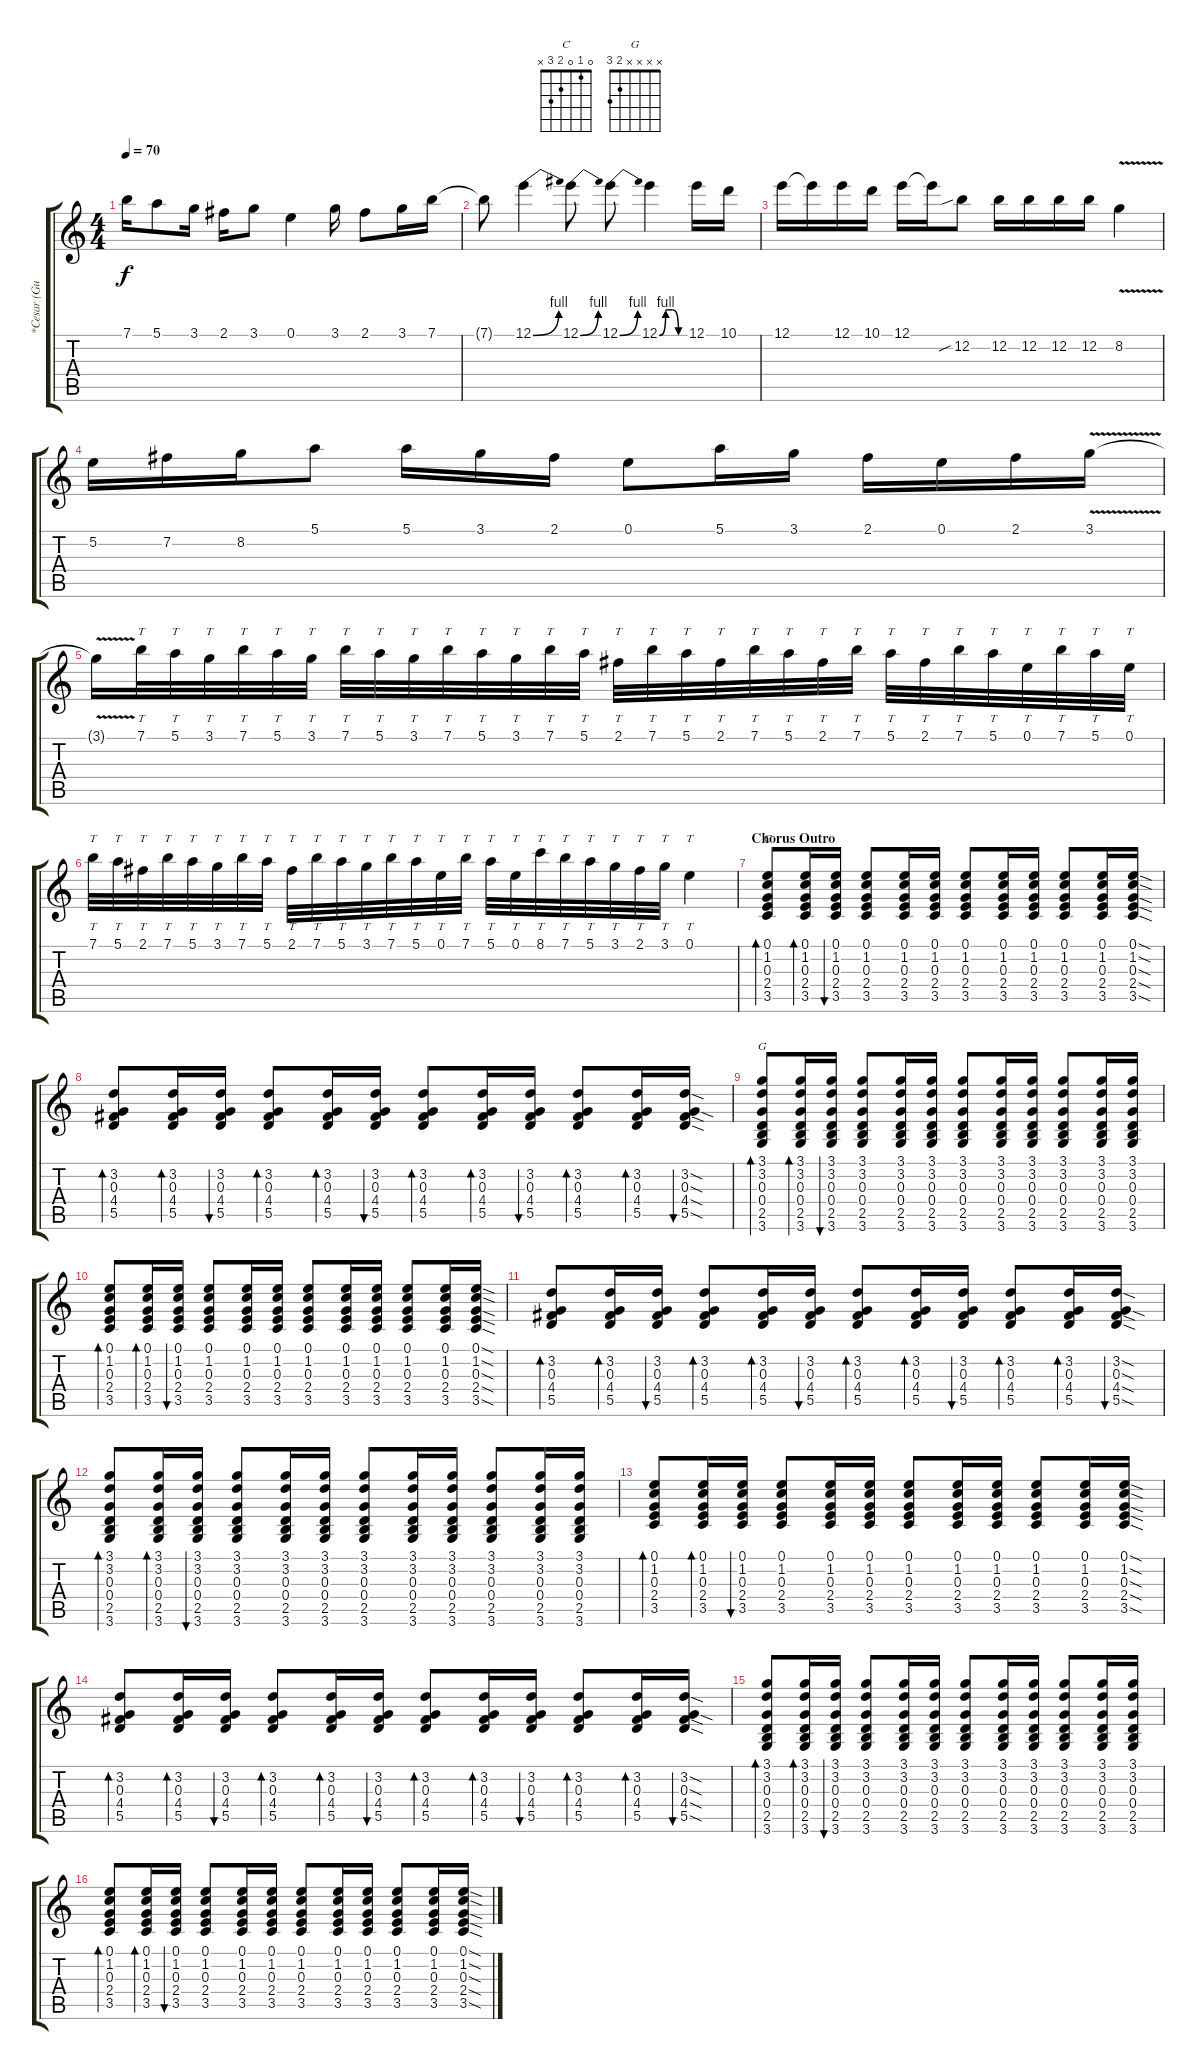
\track ("*Cesar (Guitar I)" "*Cesar (Gu") {instrument electricguitarjazz}
\staff {score tabs}
\tuning (E4 B3 G3 D3 A2 E2) {hide}
\chord ("C" 0 1 0 2 3 x)
\chord ("G" x x x x 2 3)
\ts (4 4)
\tempo 70
\clef g2
\ks c
7.1.16{dy f} 5.1.8 3.1.16 2.1.16 3.1.8 0.1.4 3.1.16 2.1.8 3.1.16 7.1.16 |
7.1{t}.8 12.1{be (bend 0 0 60 4)}.4 12.1{be (bend 0 0 60 4)}.8 12.1{be (bend 0 0 60 4)}.8 12.1{be (custom 0 0 15 4 30 4 45 0 60 0)}.4 12.1.16 10.1.16 |
12.1.16 12.1{t}.16 12.1.16 10.1.16 12.1.16 12.1{t}.16 12.2{sib}.8 12.2.16 12.2.16 12.2.16 12.2.16 8.2{v}.4 |
5.2.16 7.2.16 8.2.16 5.1.8 5.1.16 3.1.16 2.1.16 0.1.8 5.1.16 3.1.16 2.1.16 0.1.16 2.1.16 3.1{v}.16 |
3.1{t}.16 7.1.32{tt volume 0} 5.1.32{tt} 3.1.32{tt} 7.1.32{tt} 5.1.32{tt} 3.1.32{tt} 7.1.32{tt} 5.1.32{tt} 3.1.32{tt} 7.1.32{tt} 5.1.32{tt} 3.1.32{tt} 7.1.32{tt} 5.1.32{tt} 2.1.32{tt} 7.1.32{tt} 5.1.32{tt} 2.1.32{tt} 7.1.32{tt} 5.1.32{tt} 2.1.32{tt} 7.1.32{tt} 5.1.32{tt} 2.1.32{tt} 7.1.32{tt} 5.1.32{tt} 0.1.32{tt} 7.1.32{tt} 5.1.32{tt} 0.1.32{tt} |
7.1.32{tt} 5.1.32{tt} 2.1.32{tt} 7.1.32{tt} 5.1.32{tt} 3.1.32{tt} 7.1.32{tt} 5.1.32{tt} 2.1.32{tt} 7.1.32{tt} 5.1.32{tt} 3.1.32{tt} 7.1.32{tt} 5.1.32{tt} 0.1.32{tt} 7.1.32{tt} 5.1.32{tt} 0.1.32{tt} 8.1.32{tt} 7.1.32{tt} 5.1.32{tt} 3.1.32{tt} 2.1.32{tt} 3.1.32{tt} 0.1.4{tt} |
\section ("" "Chorus Outro")
(0.1 1.2 0.3 2.4 3.5).8{bd 60 ch "C"} (0.1 1.2 0.3 2.4 3.5).16{bd 30} (0.1 1.2 0.3 2.4 3.5).16{bu 30} (0.1 1.2 0.3 2.4 3.5).8 (0.1 1.2 0.3 2.4 3.5).16 (0.1 1.2 0.3 2.4 3.5).16 (0.1 1.2 0.3 2.4 3.5).8 (0.1 1.2 0.3 2.4 3.5).16 (0.1 1.2 0.3 2.4 3.5).16 (0.1 1.2 0.3 2.4 3.5).8 (0.1 1.2 0.3 2.4 3.5).16 (0.1{sod} 1.2{sod} 0.3{sod} 2.4{sod} 3.5{sod}).16 |
(3.2 0.3 4.4 5.5).8{bd 30} (3.2 0.3 4.4 5.5).16{bd 30} (3.2 0.3 4.4 5.5).16{bu 30} (3.2 0.3 4.4 5.5).8{bd 30} (3.2 0.3 4.4 5.5).16{bd 30} (3.2 0.3 4.4 5.5).16{bu 30} (3.2 0.3 4.4 5.5).8{bd 30} (3.2 0.3 4.4 5.5).16{bd 30} (3.2 0.3 4.4 5.5).16{bu 30} (3.2 0.3 4.4 5.5).8{bd 30} (3.2 0.3 4.4 5.5).16{bd 30} (3.2{sod} 0.3{sod} 4.4{sod} 5.5{sod}).16{bu 30} |
(3.1 3.2 0.3 0.4 2.5 3.6).8{bd 60 ch "G"} (3.1 3.2 0.3 0.4 2.5 3.6).16{bd 30} (3.1 3.2 0.3 0.4 2.5 3.6).16{bu 30} (3.1 3.2 0.3 0.4 2.5 3.6).8 (3.1 3.2 0.3 0.4 2.5 3.6).16 (3.1 3.2 0.3 0.4 2.5 3.6).16 (3.1 3.2 0.3 0.4 2.5 3.6).8 (3.1 3.2 0.3 0.4 2.5 3.6).16 (3.1 3.2 0.3 0.4 2.5 3.6).16 (3.1 3.2 0.3 0.4 2.5 3.6).8 (3.1 3.2 0.3 0.4 2.5 3.6).16 (3.1 3.2 0.3 0.4 2.5 3.6).16 |
(0.1 1.2 0.3 2.4 3.5).8{bd 60} (0.1 1.2 0.3 2.4 3.5).16{bd 30} (0.1 1.2 0.3 2.4 3.5).16{bu 30} (0.1 1.2 0.3 2.4 3.5).8 (0.1 1.2 0.3 2.4 3.5).16 (0.1 1.2 0.3 2.4 3.5).16 (0.1 1.2 0.3 2.4 3.5).8 (0.1 1.2 0.3 2.4 3.5).16 (0.1 1.2 0.3 2.4 3.5).16 (0.1 1.2 0.3 2.4 3.5).8 (0.1 1.2 0.3 2.4 3.5).16 (0.1{sod} 1.2{sod} 0.3{sod} 2.4{sod} 3.5{sod}).16 |
(3.2 0.3 4.4 5.5).8{bd 30} (3.2 0.3 4.4 5.5).16{bd 30} (3.2 0.3 4.4 5.5).16{bu 30} (3.2 0.3 4.4 5.5).8{bd 30} (3.2 0.3 4.4 5.5).16{bd 30} (3.2 0.3 4.4 5.5).16{bu 30} (3.2 0.3 4.4 5.5).8{bd 30} (3.2 0.3 4.4 5.5).16{bd 30} (3.2 0.3 4.4 5.5).16{bu 30} (3.2 0.3 4.4 5.5).8{bd 30} (3.2 0.3 4.4 5.5).16{bd 30} (3.2{sod} 0.3{sod} 4.4{sod} 5.5{sod}).16{bu 30} |
(3.1 3.2 0.3 0.4 2.5 3.6).8{bd 60} (3.1 3.2 0.3 0.4 2.5 3.6).16{bd 30} (3.1 3.2 0.3 0.4 2.5 3.6).16{bu 30} (3.1 3.2 0.3 0.4 2.5 3.6).8 (3.1 3.2 0.3 0.4 2.5 3.6).16 (3.1 3.2 0.3 0.4 2.5 3.6).16 (3.1 3.2 0.3 0.4 2.5 3.6).8 (3.1 3.2 0.3 0.4 2.5 3.6).16 (3.1 3.2 0.3 0.4 2.5 3.6).16 (3.1 3.2 0.3 0.4 2.5 3.6).8 (3.1 3.2 0.3 0.4 2.5 3.6).16 (3.1 3.2 0.3 0.4 2.5 3.6).16 |
(0.1 1.2 0.3 2.4 3.5).8{bd 60} (0.1 1.2 0.3 2.4 3.5).16{bd 30} (0.1 1.2 0.3 2.4 3.5).16{bu 30} (0.1 1.2 0.3 2.4 3.5).8 (0.1 1.2 0.3 2.4 3.5).16 (0.1 1.2 0.3 2.4 3.5).16 (0.1 1.2 0.3 2.4 3.5).8 (0.1 1.2 0.3 2.4 3.5).16 (0.1 1.2 0.3 2.4 3.5).16 (0.1 1.2 0.3 2.4 3.5).8 (0.1 1.2 0.3 2.4 3.5).16 (0.1{sod} 1.2{sod} 0.3{sod} 2.4{sod} 3.5{sod}).16 |
(3.2 0.3 4.4 5.5).8{bd 30} (3.2 0.3 4.4 5.5).16{bd 30} (3.2 0.3 4.4 5.5).16{bu 30} (3.2 0.3 4.4 5.5).8{bd 30} (3.2 0.3 4.4 5.5).16{bd 30} (3.2 0.3 4.4 5.5).16{bu 30} (3.2 0.3 4.4 5.5).8{bd 30} (3.2 0.3 4.4 5.5).16{bd 30} (3.2 0.3 4.4 5.5).16{bu 30} (3.2 0.3 4.4 5.5).8{bd 30} (3.2 0.3 4.4 5.5).16{bd 30} (3.2{sod} 0.3{sod} 4.4{sod} 5.5{sod}).16{bu 30} |
(3.1 3.2 0.3 0.4 2.5 3.6).8{bd 60 volume 0} (3.1 3.2 0.3 0.4 2.5 3.6).16{bd 30} (3.1 3.2 0.3 0.4 2.5 3.6).16{bu 30} (3.1 3.2 0.3 0.4 2.5 3.6).8 (3.1 3.2 0.3 0.4 2.5 3.6).16 (3.1 3.2 0.3 0.4 2.5 3.6).16 (3.1 3.2 0.3 0.4 2.5 3.6).8 (3.1 3.2 0.3 0.4 2.5 3.6).16 (3.1 3.2 0.3 0.4 2.5 3.6).16 (3.1 3.2 0.3 0.4 2.5 3.6).8 (3.1 3.2 0.3 0.4 2.5 3.6).16 (3.1 3.2 0.3 0.4 2.5 3.6).16 |
(0.1 1.2 0.3 2.4 3.5).8{bd 60} (0.1 1.2 0.3 2.4 3.5).16{bd 30} (0.1 1.2 0.3 2.4 3.5).16{bu 30} (0.1 1.2 0.3 2.4 3.5).8 (0.1 1.2 0.3 2.4 3.5).16 (0.1 1.2 0.3 2.4 3.5).16 (0.1 1.2 0.3 2.4 3.5).8 (0.1 1.2 0.3 2.4 3.5).16 (0.1 1.2 0.3 2.4 3.5).16 (0.1 1.2 0.3 2.4 3.5).8 (0.1 1.2 0.3 2.4 3.5).16 (0.1{sod} 1.2{sod} 0.3{sod} 2.4{sod} 3.5{sod}).16
